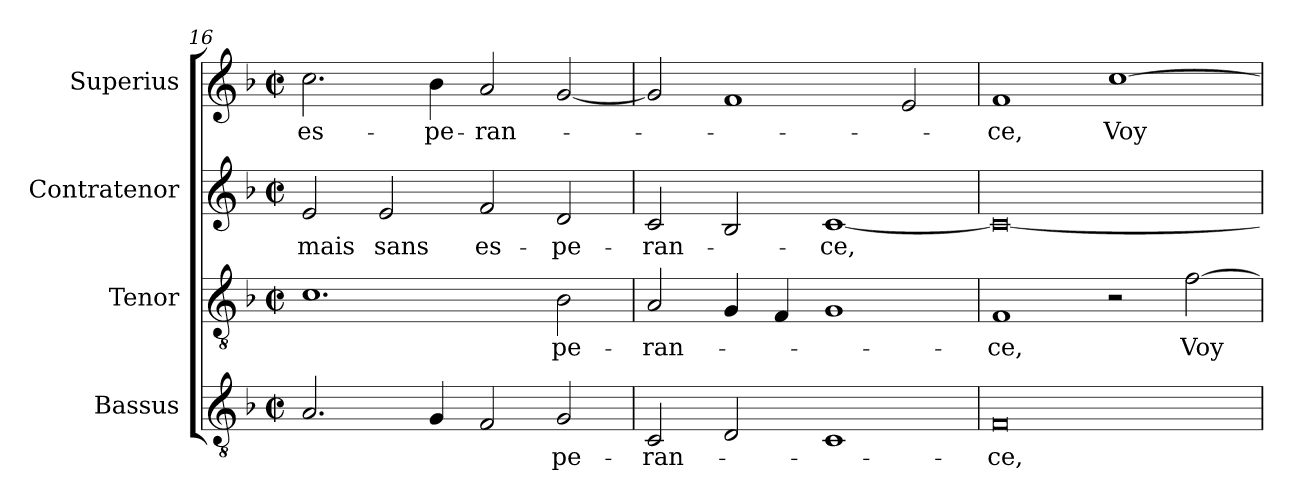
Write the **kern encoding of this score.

**kern	**text	**kern	**text	**kern	**text	**kern	**text
*part4	*part4	*part3	*part3	*part2	*part2	*part1	*part1
*staff4	*staff4	*staff3	*staff3	*staff2	*staff2	*staff1	*staff1
*I"Bassus	*	*I"Tenor	*	*I"Contratenor	*	*I"Superius	*
*	*	*I'T.	*	*	*	*I'S.	*
!!LO:PB:g=z
*clefGv2	*	*clefGv2	*	*clefG2	*	*clefG2	*
*k[b-]	*	*k[b-]	*	*k[b-]	*	*k[b-]	*
*F:	*	*F:	*	*F:	*	*F:	*
*M2/2	*	*M2/2	*	*M2/2	*	*M2/2	*
*met(c|)	*	*met(c|)	*	*met(c|)	*	*met(c|)	*
=16	=16	=16	=16	=16	=16	=16	=16
2.A/	.	1.c\	.	2e/	-mais	2.cc\	es-
.	.	.	.	2e/	sans	.	.
4G/	.	.	.	.	.	4b-\	-pe-
2F/	.	.	.	2f/	es-	2a/	-ran-
2G/	-pe-	2B-\	-pe-	2d/	-pe-	[2g/	.
=17	=17	=17	=17	=17	=17	=17	=17
2C/	-ran-	2A/	-ran-	2c/	-ran-	2g/]	.
2D/	.	4G/	.	2B-/	.	1f/	.
.	.	4F/	.	.	.	.	.
1C/	.	1G/	.	[1c/	-ce,	.	.
.	.	.	.	.	.	2e/	.
=18	=18	=18	=18	=18	=18	=18	=18
0F/	-ce,	1F/	-ce,	0c/_	.	1f/	-ce,
.	.	2r	.	.	.	[1cc\	Voy-
.	.	[2f\	Voy-	.	.	.	.
=	=	=	=	=	=	=	=
*-	*-	*-	*-	*-	*-	*-	*-
